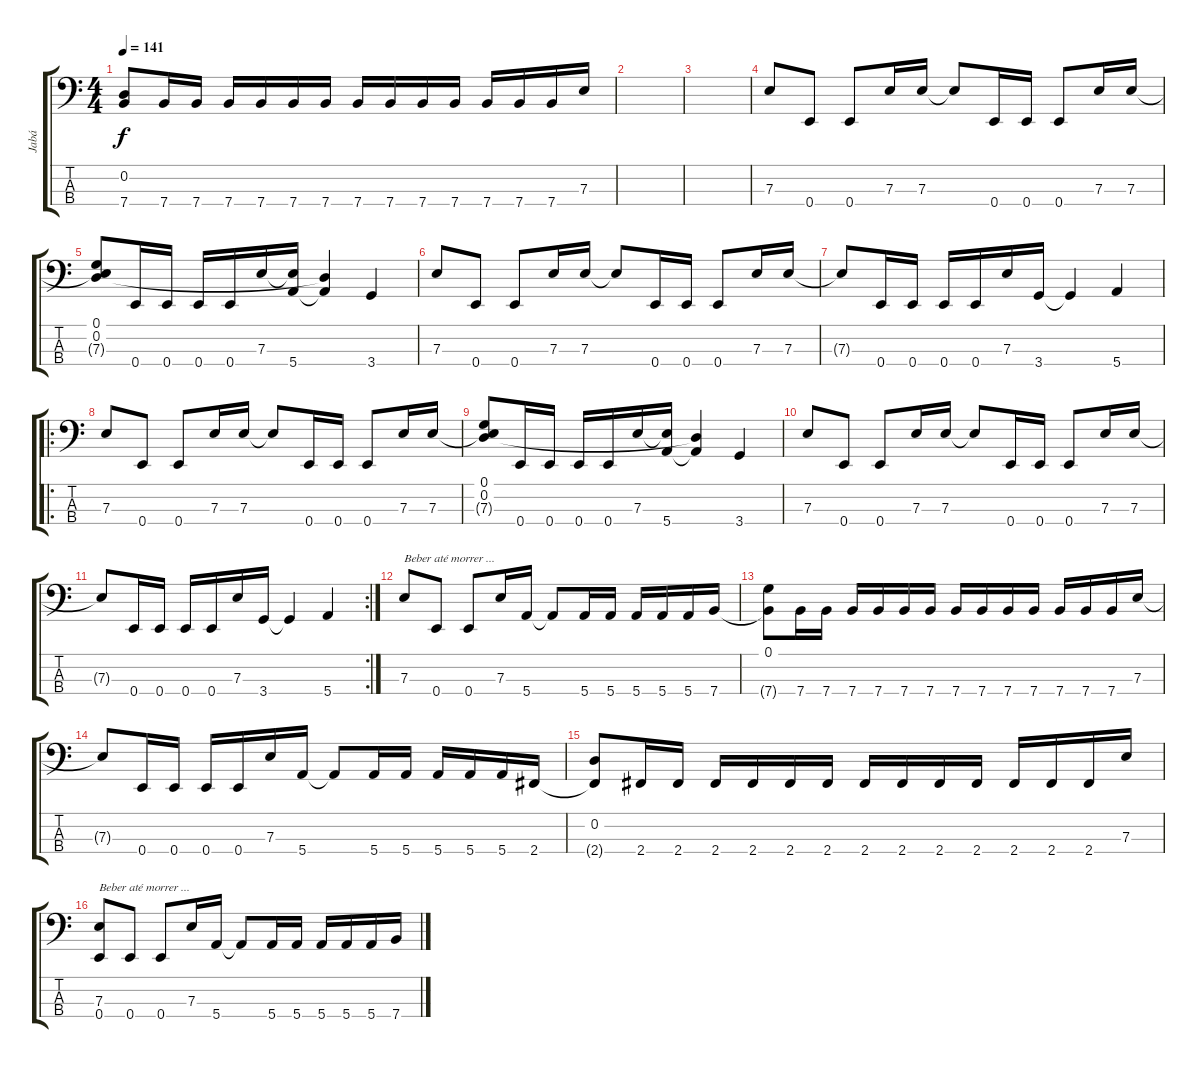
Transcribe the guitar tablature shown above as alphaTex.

\track ("Jabá" "Jabá") {instrument electricbasspick}
\staff {score tabs}
\tuning (G2 D2 A1 E1) {hide}
\ts (4 4)
\tempo 141
\clef f4
\ks c
(0.2 7.4{t}).8{dy f} 7.4.16 7.4.16 7.4.16 7.4.16 7.4.16 7.4.16 7.4.16 7.4.16 7.4.16 7.4.16 7.4.16 7.4.16 7.4.16 7.3.16 |
|
|
7.3.8 0.4.8 0.4.8 7.3.16 7.3.16 7.3{t}.8 0.4.16 0.4.16 0.4.8 7.3.16 7.3.16 |
(0.1 0.2 7.3{t}).8 0.4.16 0.4.16 0.4.16 0.4.16 7.3.16 (7.3{t} 5.4).16 (0.2{t} 5.4{t}).4 3.4.4 |
7.3.8 0.4.8 0.4.8 7.3.16 7.3.16 7.3{t}.8 0.4.16 0.4.16 0.4.8 7.3.16 7.3.16 |
7.3{t}.8 0.4.16 0.4.16 0.4.16 0.4.16 7.3.16 3.4.16 3.4{t}.4 5.4.4 |
\ro
7.3.8 0.4.8 0.4.8 7.3.16 7.3.16 7.3{t}.8 0.4.16 0.4.16 0.4.8 7.3.16 7.3.16 |
(0.1 0.2 7.3{t}).8 0.4.16 0.4.16 0.4.16 0.4.16 7.3.16 (7.3{t} 5.4).16 (0.2{t} 5.4{t}).4 3.4.4 |
7.3.8 0.4.8 0.4.8 7.3.16 7.3.16 7.3{t}.8 0.4.16 0.4.16 0.4.8 7.3.16 7.3.16 |
\rc 2
7.3{t}.8 0.4.16 0.4.16 0.4.16 0.4.16 7.3.16 3.4.16 3.4{t}.4 5.4.4 |
7.3.8{txt "Beber até morrer ..."} 0.4.8 0.4.8 7.3.16 5.4.16 5.4{t}.8 5.4.16 5.4.16 5.4.16 5.4.16 5.4.16 7.4.16 |
(0.1 7.4{t}).8 7.4.16 7.4.16 7.4.16 7.4.16 7.4.16 7.4.16 7.4.16 7.4.16 7.4.16 7.4.16 7.4.16 7.4.16 7.4.16 7.3.16 |
7.3{t}.8 0.4.16 0.4.16 0.4.16 0.4.16 7.3.16 5.4.16 5.4{t}.8 5.4.16 5.4.16 5.4.16 5.4.16 5.4.16 2.4.16 |
(0.2 2.4{t}).8 2.4.16 2.4.16 2.4.16 2.4.16 2.4.16 2.4.16 2.4.16 2.4.16 2.4.16 2.4.16 2.4.16 2.4.16 2.4.16 7.3.16 |
(7.3 0.4).8{txt "Beber até morrer ..."} 0.4.8 0.4.8 7.3.16 5.4.16 5.4{t}.8 5.4.16 5.4.16 5.4.16 5.4.16 5.4.16 7.4.16
